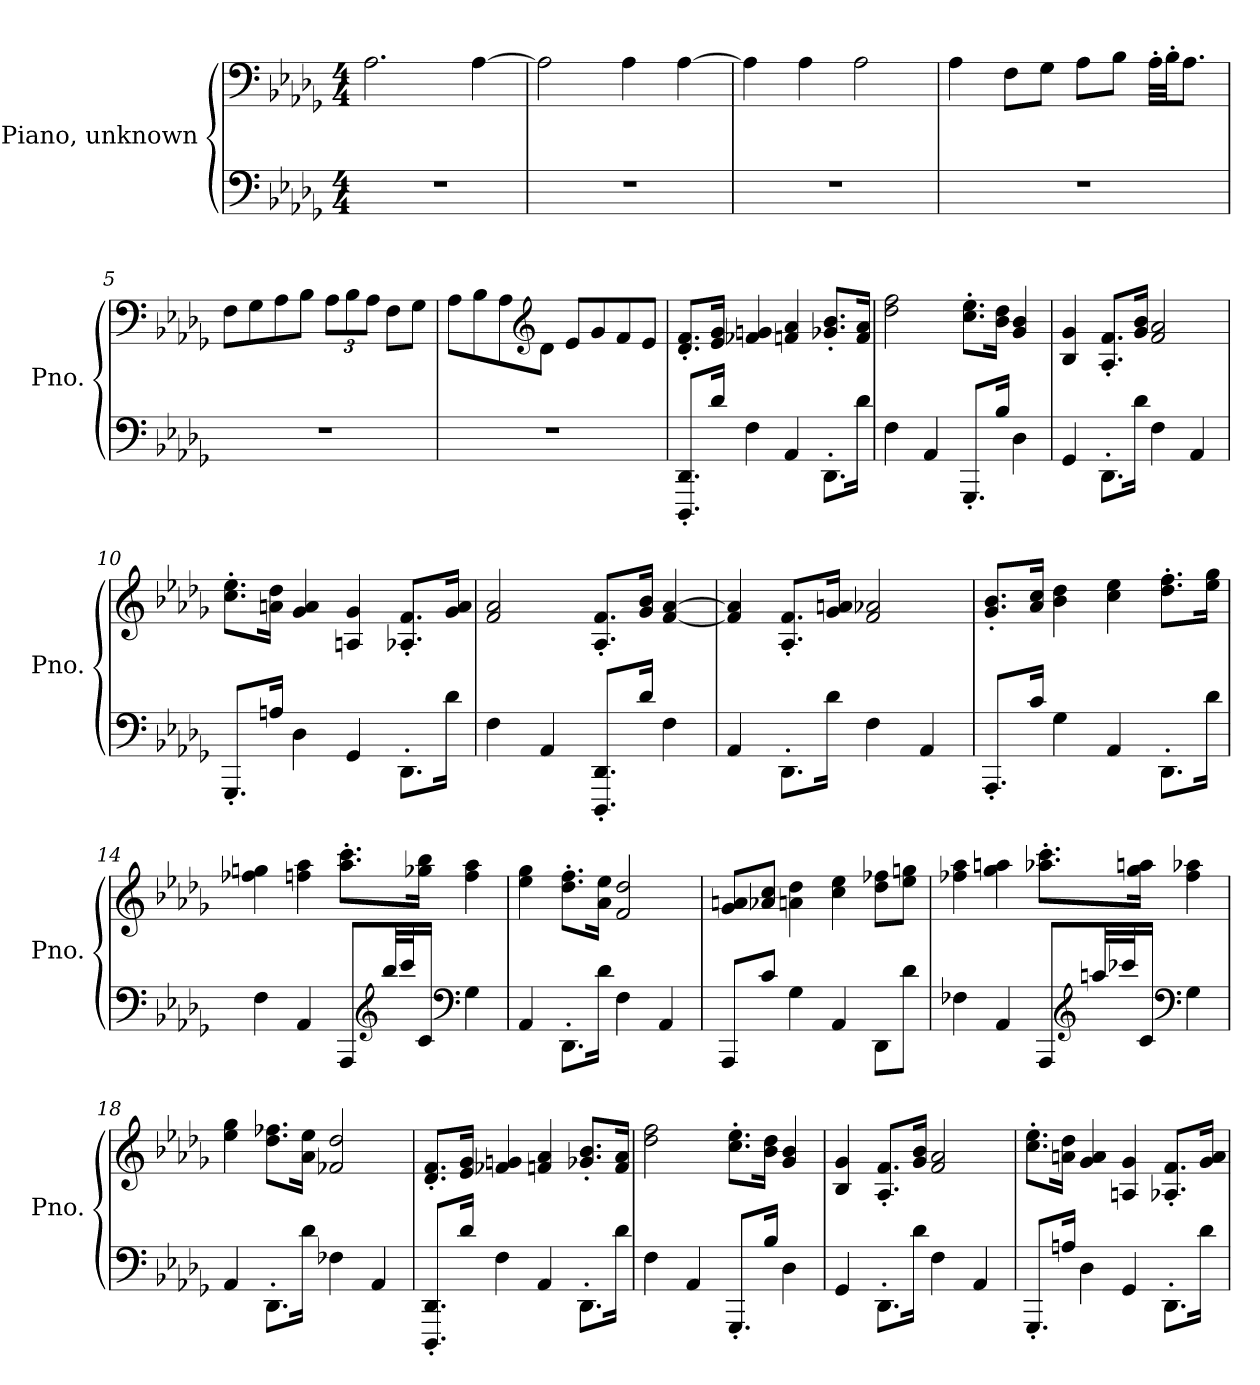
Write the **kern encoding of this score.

**kern	**kern
*part1	*part1
*staff2	*staff1
*I"Piano, unknown	*
*I'Pno.	*
*clefF4	*clefF4
*k[b-e-a-d-g-]	*k[b-e-a-d-g-]
*M4/4	*M4/4
*MM120	*MM120
=1	=1
1r	2.A-\
.	[4A-\
=2	=2
1r	2A-\]
.	4A-\
.	[4A-\
=3	=3
1r	4A-\]
.	4A-\
.	2A-\
=4	=4
1r	4A-\
.	8F\L
.	8G-\J
.	8A-\L
.	8B-\J
.	32A-'\LLL
.	32B-'\JJ
.	8.A-\J
=5	=5
1r	8F\L
.	8G-\
.	8A-\
.	8B-\J
*	*Xbrackettup
.	12A-\L
.	12B-\
.	12A-\J
.	8F\L
.	8G-\J
=6	=6
1r	8A-\L
.	8B-\
.	8A-\
*	*clefG2
.	8d-\J
.	8e-/L
.	8g-/
.	8f/
.	8e-/J
!!LO:LB:g=z
=7	=7
8.DDD-/' 8.DD-/'L	8.d-/' 8.f/'L
16d-/Jk	16e-/ 16g-/Jk
4F\	4f-X/ 4gn/
4AA-/	4fn/ 4a-/
8.DD-'\L	8.g-X/' 8.b-/'L
16d-\Jk	16f/ 16a-/Jk
=8	=8
4F\	2dd-\ 2ff\
4AA-/	.
8.GGG-'/L	8.cc\' 8.ee-\'L
16B-/Jk	16b-\ 16dd-\Jk
4D-\	4g-/ 4b-/
=9	=9
4GG-/	4B-/ 4g-/
8.DD-'\L	8.A-/' 8.f/'L
16d-\Jk	16g-/ 16b-/Jk
4F\	2f/ 2a-/
4AA-/	.
=10	=10
8.GGG-'/L	8.cc\' 8.ee-\'L
16An/Jk	16an\ 16dd-\Jk
4D-\	4g-/ 4a/
4GG-/	4An/ 4g-/
8.DD-'\L	8.A-X/' 8.f/'L
16d-\Jk	16g-/ 16a/Jk
=11	=11
4F\	2f/ 2a-/
4AA-/	.
8.DDD-/' 8.DD-/'L	8.A-/' 8.f/'L
16d-/Jk	16g-/ 16b-/Jk
4F\	[4f/ [4a-/
!!LO:LB:g=z
=12	=12
4AA-/	4f/] 4a-/]
8.DD-'\L	8.A-/' 8.f/'L
16d-\Jk	16g-/ 16an/Jk
4F\	2f/ 2a-X/
4AA-/	.
=13	=13
8.AAA-'/L	8.g-/' 8.b-/'L
16c/Jk	16a-/ 16cc/Jk
4G-\	4b-\ 4dd-\
4AA-/	4cc\ 4ee-\
8.DD-'\L	8.dd-\' 8.ff\'L
16d-\Jk	16ee-\ 16gg-\Jk
=14	=14
4F\	4ff-X\ 4ggn\
4AA-/	4ffn\ 4aa-\
8AAA-/L	8.aa-\' 8.ccc\'L
*clefG2	*
32bb-/LL	.
32ccc/J	.
16c/JJ	16gg-X\ 16bb-\Jk
*clefF4	*
4G-\	4ff\ 4aa-\
=15	=15
4AA-/	4ee-\ 4gg-\
8.DD-'\L	8.dd-\' 8.ff\'L
16d-\Jk	16a-\ 16ee-\Jk
4F\	2f/ 2dd-/
4AA-/	.
!!LO:LB:g=z
=16	=16
8AAA-/L	8g-/ 8an/L
8c/J	8a-X/ 8cc/J
4G-\	4an\ 4dd-\
4AA-/	4cc\ 4ee-\
8DD-\L	8dd-\ 8ff-X\L
8d-\J	8ee-\ 8ggn\J
=17	=17
4F-X\	4ff-X\ 4aa-\
4AA-/	4gg-\ 4aan\
8AAA-/L	8.aa-X\' 8.ccc\'L
*clefG2	*
32aan/LL	.
32ccc-X/J	.
16c/JJ	16gg-\ 16aan\Jk
*clefF4	*
4G-\	4ff-\ 4aa-X\
=18	=18
4AA-/	4ee-\ 4gg-\
8.DD-'\L	8.dd-\ 8.ff-X\L
16d-\Jk	16a-\ 16ee-\Jk
4F-X\	2f-X/ 2dd-/
4AA-/	.
!!LO:LB:g=z
=19	=19
8.DDD-/' 8.DD-/'L	8.d-/' 8.f/'L
16d-/Jk	16e-/ 16g-/Jk
4F\	4f-X/ 4gn/
4AA-/	4fn/ 4a-/
8.DD-'\L	8.g-X/' 8.b-/'L
16d-\Jk	16f/ 16a-/Jk
=20	=20
4F\	2dd-\ 2ff\
4AA-/	.
8.GGG-'/L	8.cc\' 8.ee-\'L
16B-/Jk	16b-\ 16dd-\Jk
4D-\	4g-/ 4b-/
=21	=21
4GG-/	4B-/ 4g-/
8.DD-'\L	8.A-/' 8.f/'L
16d-\Jk	16g-/ 16b-/Jk
4F\	2f/ 2a-/
4AA-/	.
=22	=22
8.GGG-'/L	8.cc\' 8.ee-\'L
16An/Jk	16an\ 16dd-\Jk
4D-\	4g-/ 4a/
4GG-/	4An/ 4g-/
8.DD-'\L	8.A-X/' 8.f/'L
16d-\Jk	16g-/ 16a/Jk
=	=
*-	*-
